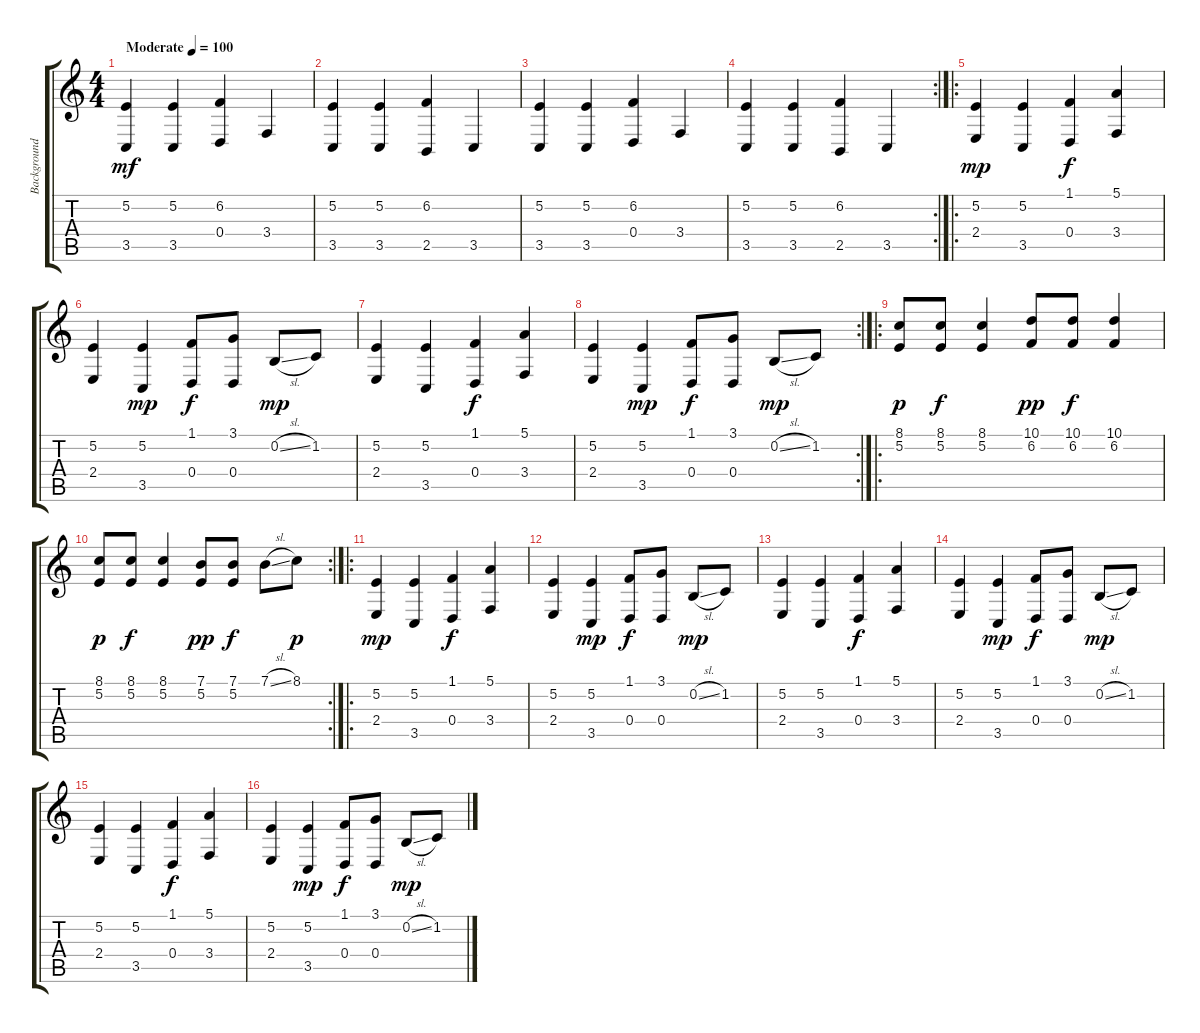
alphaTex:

\track ("Background" "Background") {instrument flute}
\staff {score tabs}
\tuning (E4 B3 G3 D3 A2 E2) {hide}
\ts (4 4)
\tempo (100 "Moderate")
\clef g2
\ks c
(5.2 3.5).4{dy mf instrument flute} (5.2 3.5).4 (6.2 0.4).4 3.4.4 |
(5.2 3.5).4 (5.2 3.5).4 (6.2 2.5).4 3.5.4 |
(5.2 3.5).4 (5.2 3.5).4 (6.2 0.4).4 3.4.4 |
\rc 2
(5.2 3.5).4 (5.2 3.5).4 (6.2 2.5).4 3.5.4 |
\ro
(5.2 2.4).4{dy mp} (5.2 3.5).4 (1.1 0.4).4{dy f} (5.1 3.4).4 |
(5.2 2.4).4 (5.2 3.5).4{dy mp} (1.1 0.4).8{dy f} (3.1 0.4).8 0.2{sl}.8{dy mp} 1.2.8 |
(5.2 2.4).4 (5.2 3.5).4 (1.1 0.4).4{dy f} (5.1 3.4).4 |
\rc 2
(5.2 2.4).4 (5.2 3.5).4{dy mp} (1.1 0.4).8{dy f} (3.1 0.4).8 0.2{sl}.8{dy mp} 1.2.8 |
\ro
(8.1 5.2).8{dy p} (8.1 5.2).8{dy f} (8.1 5.2).4 (10.1 6.2).8{dy pp} (10.1 6.2).8{dy f} (10.1 6.2).4 |
\rc 2
(8.1 5.2).8{dy p} (8.1 5.2).8{dy f} (8.1 5.2).4 (7.1 5.2).8{dy pp} (7.1 5.2).8{dy f} 7.1{sl}.8 8.1.8{dy p} |
\ro
(5.2 2.4).4{dy mp} (5.2 3.5).4 (1.1 0.4).4{dy f} (5.1 3.4).4 |
(5.2 2.4).4 (5.2 3.5).4{dy mp} (1.1 0.4).8{dy f} (3.1 0.4).8 0.2{sl}.8{dy mp} 1.2.8 |
(5.2 2.4).4 (5.2 3.5).4 (1.1 0.4).4{dy f} (5.1 3.4).4 |
(5.2 2.4).4 (5.2 3.5).4{dy mp} (1.1 0.4).8{dy f} (3.1 0.4).8 0.2{sl}.8{dy mp} 1.2.8 |
(5.2 2.4).4 (5.2 3.5).4 (1.1 0.4).4{dy f} (5.1 3.4).4 |
(5.2 2.4).4 (5.2 3.5).4{dy mp} (1.1 0.4).8{dy f} (3.1 0.4).8 0.2{sl}.8{dy mp} 1.2.8
